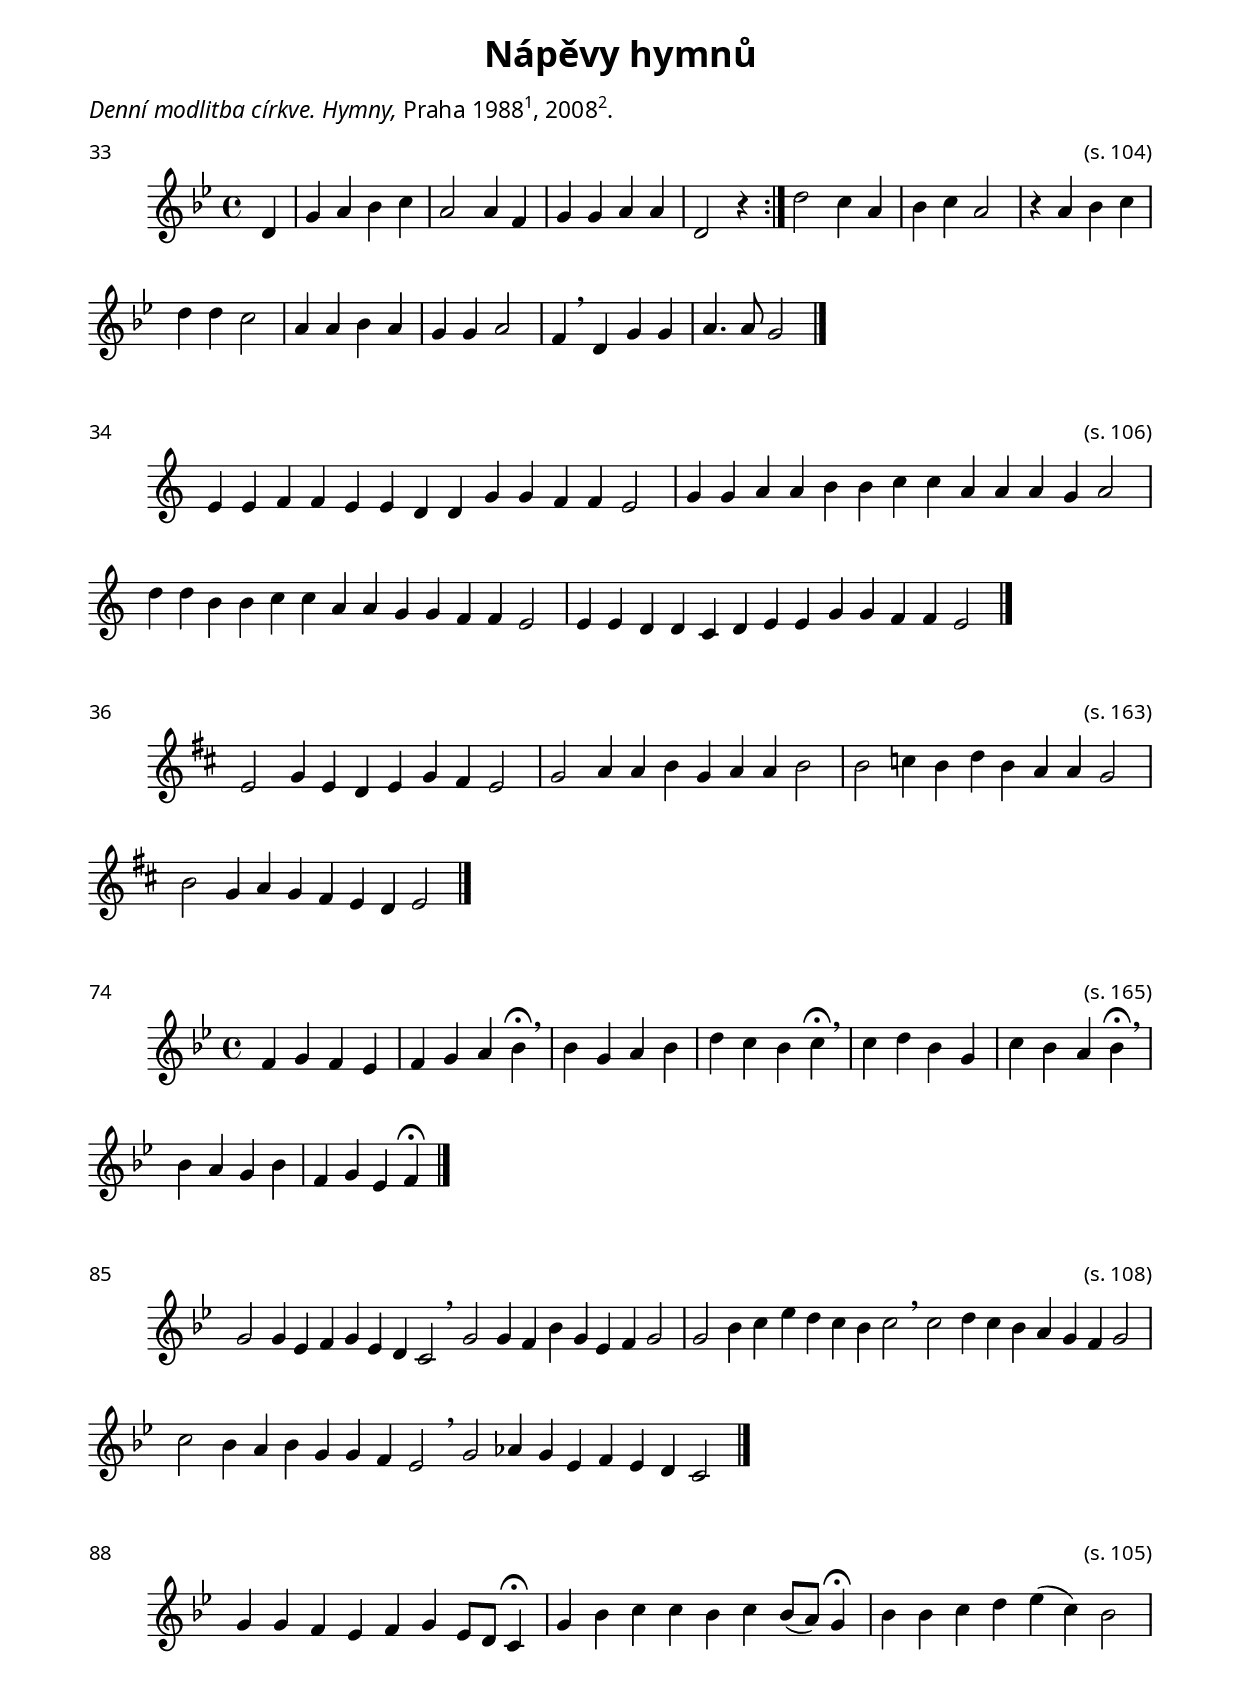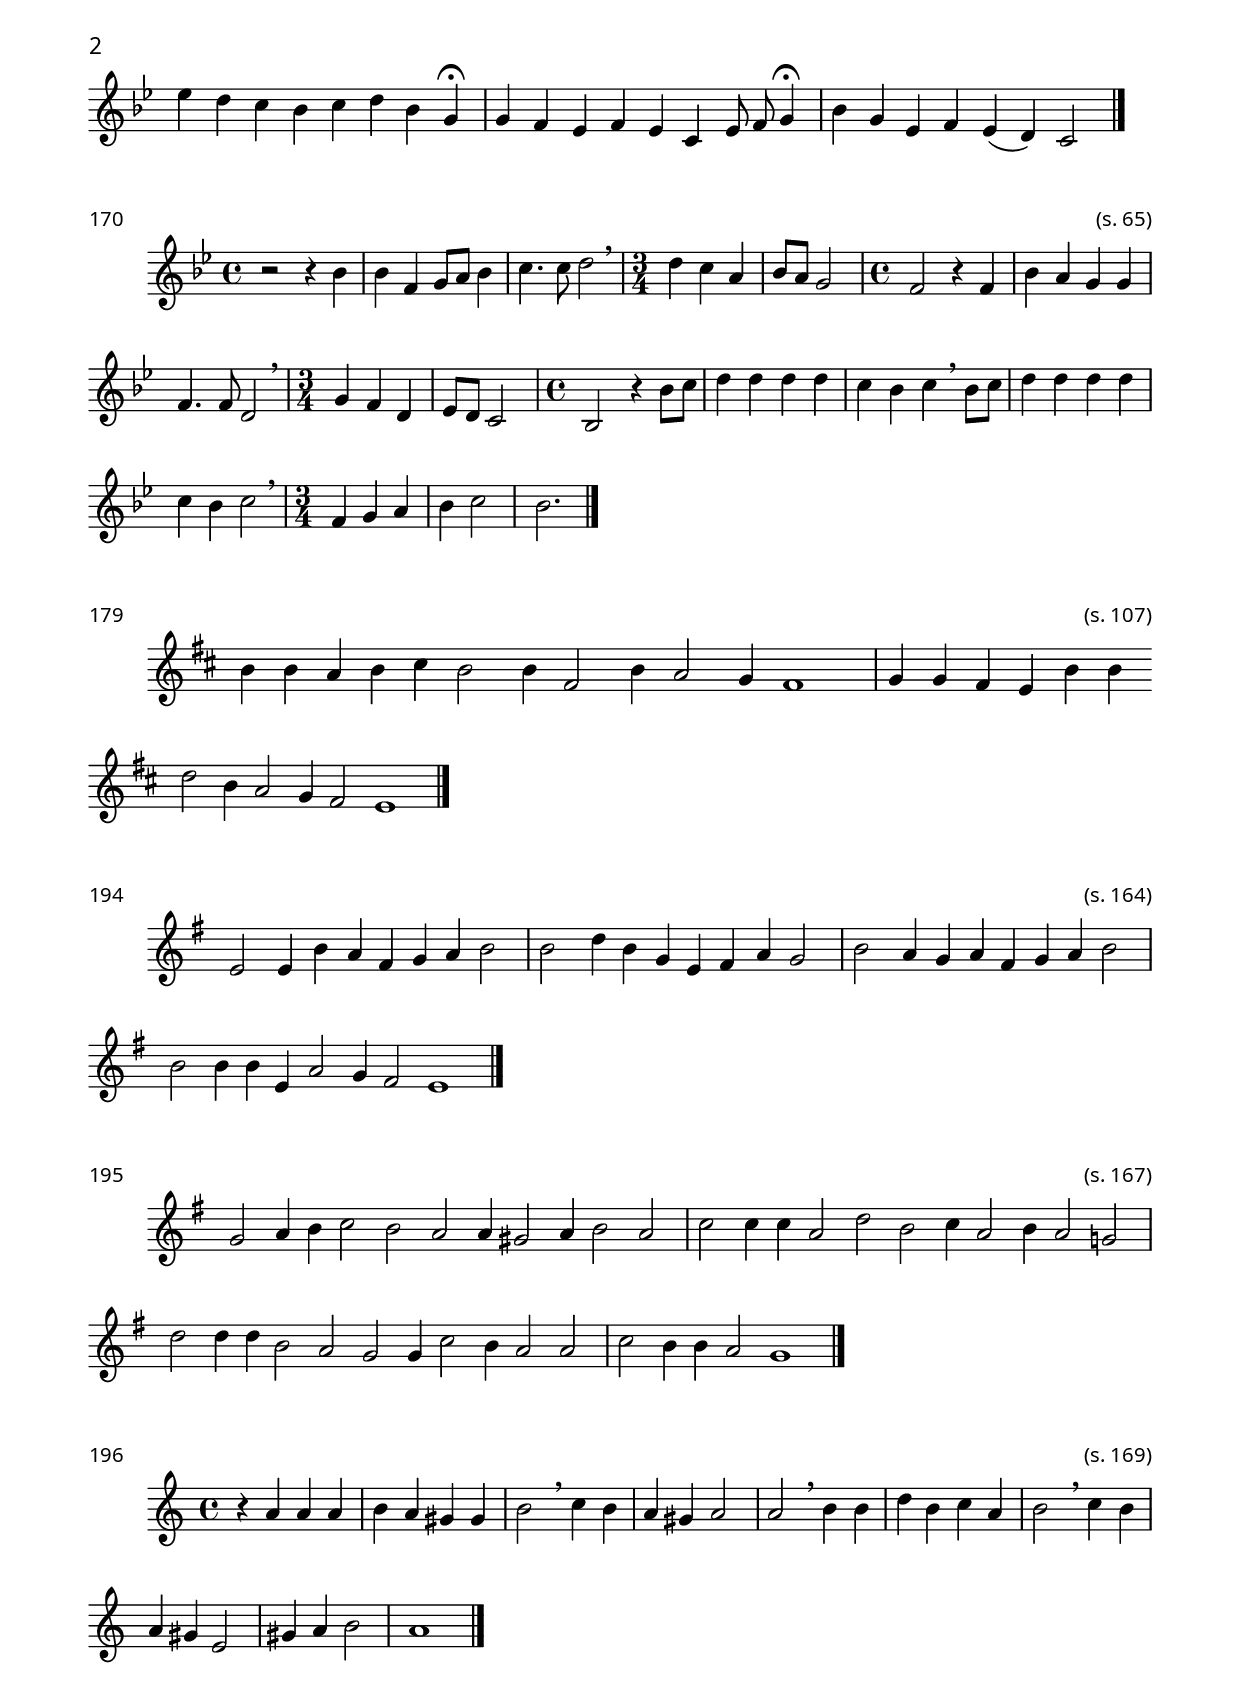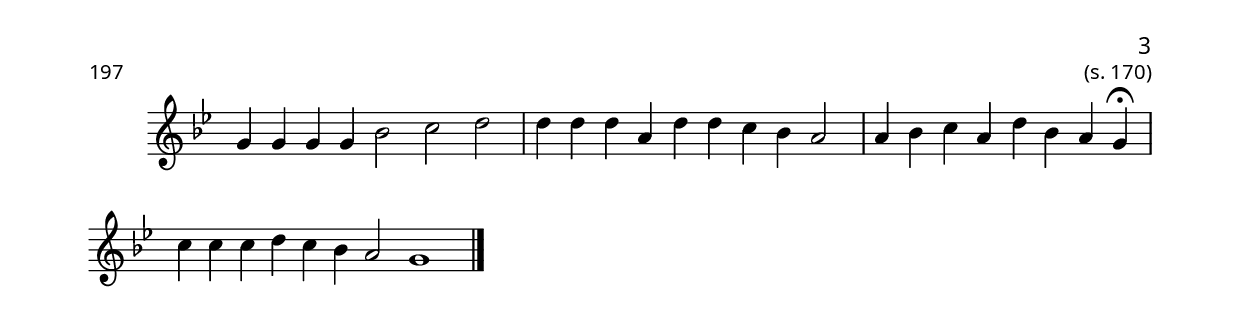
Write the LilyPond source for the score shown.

\version "2.17.24"

\include "../spolecne/layout.ly"

\header {
  title = "Nápěvy hymnů"
}

\paper {    
  scoreTitleMarkup = \markup\small{ 
    \fill-line {
      \fromproperty #'header:id 
      \concat { "(" \fromproperty #'header:fons ")" }
    }
  }
}

\markup{
  \italic{Denní modlitba církve. Hymny,} 
  Praha 
  \concat{ 1988\super{1} ", " 2008\super{2} "." }
}

%{
\score {
  \relative c' {
  
  }
  \header {
    fons = ""
    id = ""
  }
}
%}

notime = {
  \override Score.TimeSignature #'stencil = ##f
  \cadenzaOn
}

\score {
  \relative c' {
    \key g \minor
    \time 4/4
    
    \partial 4 
    \repeat volta 2 { 
      d4 |
      g4 a bes c a2 a4 f g g a a | d,2 r4
    }
    \set Timing.measurePosition = #(ly:make-moment 0) % reset timing
    d'2 c4 a bes c a2 |
    r4 a bes c d d c2 a4 a bes a g g a2 | f4 \breathe
    d g g a4. a8 g2 \bar "|."
  }
  \header {
    fons = "s. 104"
    id = "33"
  }
}

\score {
  \relative c' {
    \key e \phrygian
    \notime
    
    e4 e f f e e d d g g f f e2 \bar "|"
    g4 g a a b b c c a a a g a2 \bar "|"
    d4 d b b c c a a g g f f e2 \bar "|"
    e4 e d d c d e e g g f f e2 \bar "|."
  }
  \header {
    fons = "s. 106"
    id = "34"
  }
}

\score {
  \relative c' {
    \key e \dorian
    \notime
    
    e2 g4 e d e g fis e2 \bar "|"
    g2 a4 a b g a a b2 \bar "|"
    b2 c4 b d b a a g2 \bar "|"
    b2 g4 a g fis e d e2 \bar "|."
  }
  \header {
    fons = "s. 163"
    id = "36"
  }
}

\score {
  \relative c' {
    \key f \mixolydian
    \time 4/4
    
    f4 g f es f g a bes\fermata \breathe |
    bes g a bes d c bes c\fermata \breathe |
    c d bes g c bes a bes\fermata \breathe |
    bes a g bes f g es f\fermata \bar "|."
  }
  \header {
    fons = "s. 165"
    id = "74"
  }
}

\score {
  \relative c'' {
    \key c \dorian
    \notime
    
    g2 g4 es f g es d c2 \breathe
    g'2 g4 f bes g es f g2 \bar "|"
    g2 bes4 c es d c bes c2 \breathe
    c2 d4 c bes a g f g2 \bar "|"
    c2 bes4 a bes g g f es2 \breathe
    g2 as4 g es f es d c2 \bar "|."
  }
  \header {
    fons = "s. 108"
    id = "85"
  }
}

\score {
  \relative c'' {
    \key c \dorian
    \notime
    
    g4 g f es f g es8[ d] c4\fermata \bar "|"
    g'4 bes c c bes c bes8([ a)] g4\fermata \bar "|"
    bes4 bes c d es( c) bes2 \bar "|"
    es4 d c bes c d bes g\fermata \bar "|"
    g4 f es f es c es8 f g4\fermata \bar "|"
    bes4 g es f es( d) c2 \bar "|."
  }
  \header {
    fons = "s. 105"
    id = "88"
  }
}

\score {
  \relative c'' {
    \key bes \major
    \time 4/4
    \autoBeamOff
    
    r2 r4 bes | bes f g8[ a] bes4 | c4. c8 d2 \breathe |
    \time 3/4 d4 c a | bes8[ a] g2 \time 4/4 f2
    r4 f | bes a g g | f4. f8 d2 \breathe |
    \time 3/4 g4 f d | es8[ d] c2 | \time 4/4 bes2
    r4 bes'8[ c] | d4 d d d | c bes c \breathe 
    bes8[ c] | d4 d d d | c bes c2 \breathe |
    \time 3/4 f,4 g a | bes c2 | bes2. \bar "|."
  }
  \header {
    fons = "s. 65"
    id = "170"
  }
}

\score {
  \relative c'' {
    \key e \dorian
    \notime
    
    b4 b a b cis b2 \bar "" b4 fis2 b4 a2 g4 fis1 \bar "|"
    g4 g fis e b' b \bar "" d2 b4 a2 g4 fis2 e1 \bar "|."
  }
  \header {
    fons = "s. 107"
    id = "179"
  }
}

\score {
  \relative c' {
    \key e \minor
    \notime
    
    e2 e4 b' a fis g a b2 \bar "|"
    b2 d4 b g e fis a g2 \bar "|"
    b2 a4 g a fis g a b2 \bar "|"
    b2 b4 b e, a2 g4 fis2 e1 \bar "|."
  }
  \header {
    fons = "s. 164"
    id = "194"
  }
}

\score {
  \relative c'' {
    \key g \major
    \notime
    
    g2 a4 b c2 b a a4 gis2 a4 b2 a \bar "|"
    c2 c4 c a2 d b c4 a2 b4 a2 g \bar "|"
    d'2 d4 d b2 a g g4 c2 b4 a2 a \bar "|"
    c2 b4 b a2 g1 \bar "|."
  }
  \header {
    fons = "s. 167"
    id = "195"
  }
}

\score {
  \relative c'' {
    \key a \minor
    \time 4/4
    
    r4 a a a b a gis gis b2 \breathe c4 b  | a gis a2 a \breathe
    b4 b d b c a b2 \breathe c4 b a gis e2 | gis4 a b2 a1 \bar "|."
  }
  \header {
    fons = "s. 169"
    id = "196"
  }
}

\score {
  \relative c'' {
    \key g \minor
    \notime
    g4 g g g bes2 c d \bar "|"
    d4 d d a d d c bes a2 \bar "|"
    a4 bes c a d bes a g\fermata \bar "|"
    c4 c c d c bes a2 g1 \bar "|."
  }
  \header {
    fons = "s. 170"
    id = "197"
  }
}